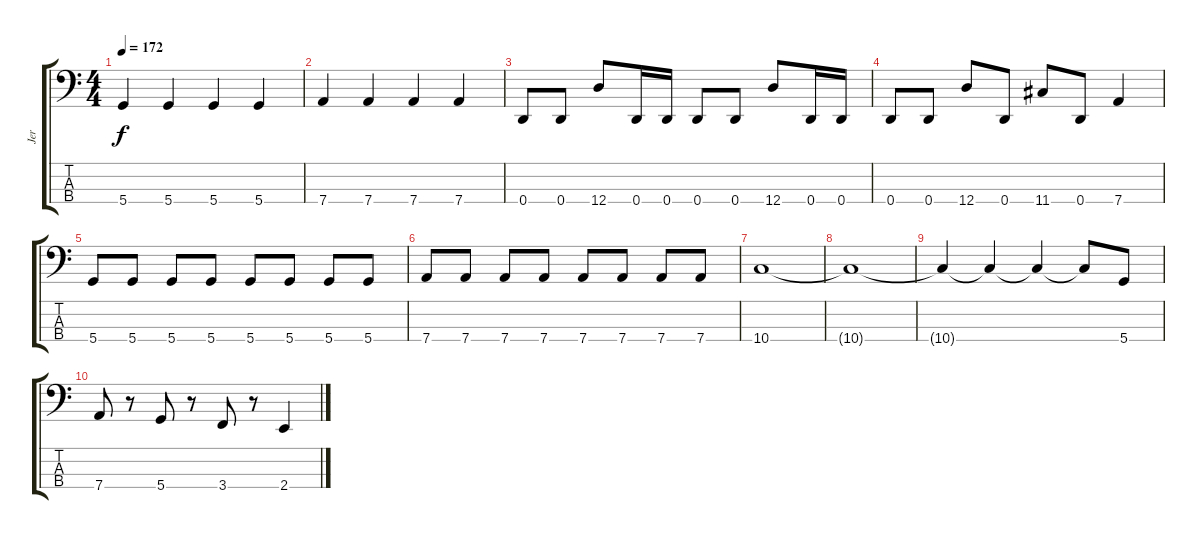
\track ("Jer" "Jer") {instrument electricbassfinger}
\staff {score tabs}
\tuning (G2 D2 A1 D1) {hide}
\ts (4 4)
\tempo 172
\clef f4
\ks c
5.4.4{dy f} 5.4.4 5.4.4 5.4.4 |
7.4.4 7.4.4 7.4.4 7.4.4 |
0.4.8 0.4.8 12.4.8 0.4.16 0.4.16 0.4.8 0.4.8 12.4.8 0.4.16 0.4.16 |
0.4.8 0.4.8 12.4.8 0.4.8 11.4.8 0.4.8 7.4.4 |
5.4.8 5.4.8 5.4.8 5.4.8 5.4.8 5.4.8 5.4.8 5.4.8 |
7.4.8 7.4.8 7.4.8 7.4.8 7.4.8 7.4.8 7.4.8 7.4.8 |
10.4.1 |
10.4{t}.1 |
10.4{t}.4 10.4{t}.4 10.4{t}.4 10.4{t}.8 5.4.8 |
7.4.8 r.8 5.4.8 r.8 3.4.8 r.8 2.4.4
